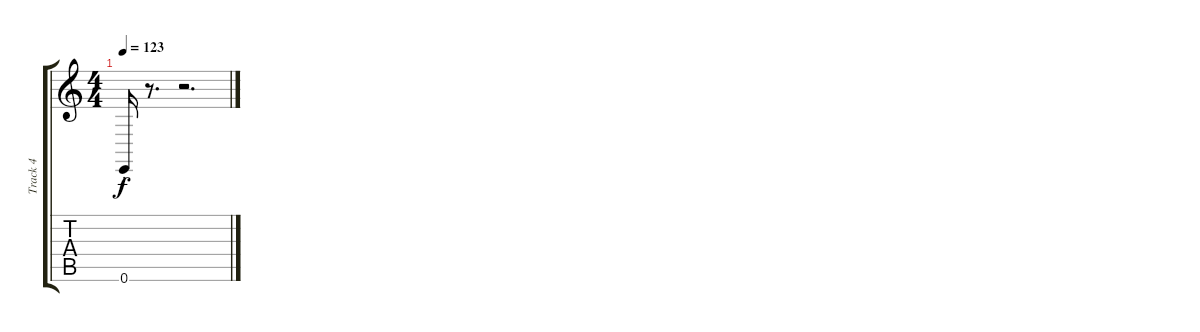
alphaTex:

\track ("Track 4" "Track 4") {instrument lead5charang}
\staff {score tabs}
\tuning (E4 B3 G3 D3 A2 E2) {hide}
\ts (4 4)
\tempo 123
\clef g2
\ks c
0.6{st}.16{dy f} r.8{d} r.2{d}
